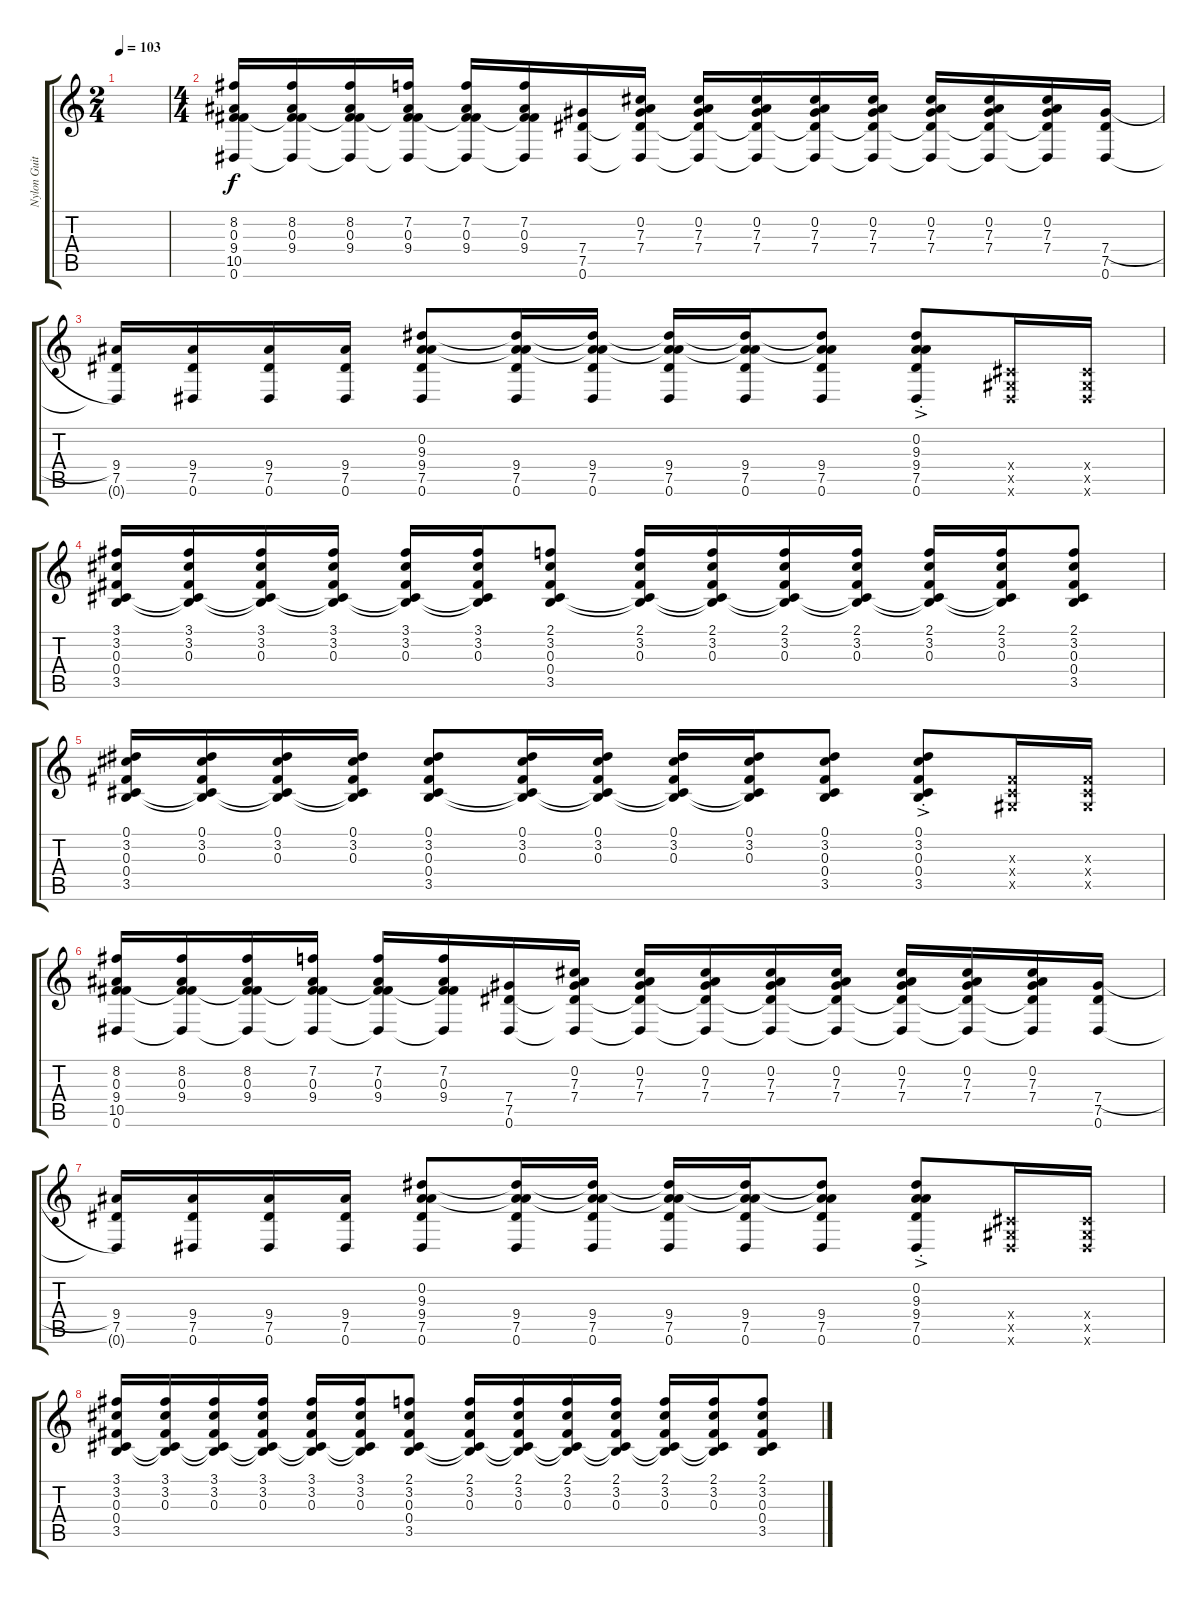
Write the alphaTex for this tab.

\track ("Nylon Guitar" "Nylon Guit") {instrument acousticguitarnylon}
\staff {score tabs}
\tuning (Eb4 Bb3 Gb3 Db3 Ab2 Eb2) {hide}
\ts (2 4)
\tempo 103
\clef g2
\ks c
|
\ts (4 4)
(8.2 0.3 9.4 10.5 0.6).16 (8.2 0.3 9.4 10.5{t} 0.6{t}).16 (8.2 0.3 9.4 10.5{t} 0.6{t}).16 (7.2 0.3 9.4 10.5{t} 0.6{t}).16 (7.2 0.3 9.4 10.5{t} 0.6{t}).16 (7.2 0.3 9.4 10.5{t} 0.6{t}).16 (7.4 7.5 0.6).16 (0.2 7.3 7.4 7.5{t} 0.6{t}).16 (0.2 7.3 7.4 7.5{t} 0.6{t}).16 (0.2 7.3 7.4 7.5{t} 0.6{t}).16 (0.2 7.3 7.4 7.5{t} 0.6{t}).16 (0.2 7.3 7.4 7.5{t} 0.6{t}).16 (0.2 7.3 7.4 7.5{t} 0.6{t}).16 (0.2 7.3 7.4 7.5{t} 0.6{t}).16 (0.2 7.3 7.4 7.5{t} 0.6{t}).16 (7.4{h} 7.5 0.6).16 |
(9.4 7.5 0.6{t}).16 (9.4 7.5 0.6).16 (9.4 7.5 0.6).16 (9.4 7.5 0.6).16 (0.2 9.3 9.4 7.5 0.6).8 (0.2{t} 9.3{t} 9.4 7.5 0.6).16 (0.2{t} 9.3{t} 9.4 7.5 0.6).16 (0.2{t} 9.3{t} 9.4 7.5 0.6).16 (0.2{t} 9.3{t} 9.4 7.5 0.6).16 (0.2{t} 9.3{t} 9.4 7.5 0.6).8 (0.2{ac st} 9.3{ac st} 9.4{ac st} 7.5{ac st} 0.6{ac st}).8 (0.4{x} 0.5{x} 0.6{x}).16 (0.4{x} 0.5{x} 0.6{x}).16 |
(3.1 3.2 0.3 0.4 3.5).16 (3.1 3.2 0.3 0.4{t} 3.5{t}).16 (3.1 3.2 0.3 0.4{t} 3.5{t}).16 (3.1 3.2 0.3 0.4{t} 3.5{t}).16 (3.1 3.2 0.3 0.4{t} 3.5{t}).16 (3.1 3.2 0.3 0.4{t} 3.5{t}).16 (2.1 3.2 0.3 0.4 3.5).8 (2.1 3.2 0.3 0.4{t} 3.5{t}).16 (2.1 3.2 0.3 0.4{t} 3.5{t}).16 (2.1 3.2 0.3 0.4{t} 3.5{t}).16 (2.1 3.2 0.3 0.4{t} 3.5{t}).16 (2.1 3.2 0.3 0.4{t} 3.5{t}).16 (2.1 3.2 0.3 0.4{t} 3.5{t}).16 (2.1 3.2 0.3 0.4 3.5).8 |
(0.1 3.2 0.3 0.4 3.5).16 (0.1 3.2 0.3 0.4{t} 3.5{t}).16 (0.1 3.2 0.3 0.4{t} 3.5{t}).16 (0.1 3.2 0.3 0.4{t} 3.5{t}).16 (0.1 3.2 0.3 0.4 3.5).8 (0.1 3.2 0.3 0.4{t} 3.5{t}).16 (0.1 3.2 0.3 0.4{t} 3.5{t}).16 (0.1 3.2 0.3 0.4{t} 3.5{t}).16 (0.1 3.2 0.3 0.4{t} 3.5{t}).16 (0.1 3.2 0.3 0.4 3.5).8 (0.1{ac st} 3.2{ac st} 0.3{ac st} 0.4{ac st} 3.5{ac st}).8 (0.3{x} 0.4{x} 0.5{x}).16 (0.3{x} 0.4{x} 0.5{x}).16 |
(8.2 0.3 9.4 10.5 0.6).16 (8.2 0.3 9.4 10.5{t} 0.6{t}).16 (8.2 0.3 9.4 10.5{t} 0.6{t}).16 (7.2 0.3 9.4 10.5{t} 0.6{t}).16 (7.2 0.3 9.4 10.5{t} 0.6{t}).16 (7.2 0.3 9.4 10.5{t} 0.6{t}).16 (7.4 7.5 0.6).16 (0.2 7.3 7.4 7.5{t} 0.6{t}).16 (0.2 7.3 7.4 7.5{t} 0.6{t}).16 (0.2 7.3 7.4 7.5{t} 0.6{t}).16 (0.2 7.3 7.4 7.5{t} 0.6{t}).16 (0.2 7.3 7.4 7.5{t} 0.6{t}).16 (0.2 7.3 7.4 7.5{t} 0.6{t}).16 (0.2 7.3 7.4 7.5{t} 0.6{t}).16 (0.2 7.3 7.4 7.5{t} 0.6{t}).16 (7.4{h} 7.5 0.6).16 |
(9.4 7.5 0.6{t}).16 (9.4 7.5 0.6).16 (9.4 7.5 0.6).16 (9.4 7.5 0.6).16 (0.2 9.3 9.4 7.5 0.6).8 (0.2{t} 9.3{t} 9.4 7.5 0.6).16 (0.2{t} 9.3{t} 9.4 7.5 0.6).16 (0.2{t} 9.3{t} 9.4 7.5 0.6).16 (0.2{t} 9.3{t} 9.4 7.5 0.6).16 (0.2{t} 9.3{t} 9.4 7.5 0.6).8 (0.2{ac st} 9.3{ac st} 9.4{ac st} 7.5{ac st} 0.6{ac st}).8 (0.4{x} 0.5{x} 0.6{x}).16 (0.4{x} 0.5{x} 0.6{x}).16 |
(3.1 3.2 0.3 0.4 3.5).16 (3.1 3.2 0.3 0.4{t} 3.5{t}).16 (3.1 3.2 0.3 0.4{t} 3.5{t}).16 (3.1 3.2 0.3 0.4{t} 3.5{t}).16 (3.1 3.2 0.3 0.4{t} 3.5{t}).16 (3.1 3.2 0.3 0.4{t} 3.5{t}).16 (2.1 3.2 0.3 0.4 3.5).8 (2.1 3.2 0.3 0.4{t} 3.5{t}).16 (2.1 3.2 0.3 0.4{t} 3.5{t}).16 (2.1 3.2 0.3 0.4{t} 3.5{t}).16 (2.1 3.2 0.3 0.4{t} 3.5{t}).16 (2.1 3.2 0.3 0.4{t} 3.5{t}).16 (2.1 3.2 0.3 0.4{t} 3.5{t}).16 (2.1 3.2 0.3 0.4 3.5).8
